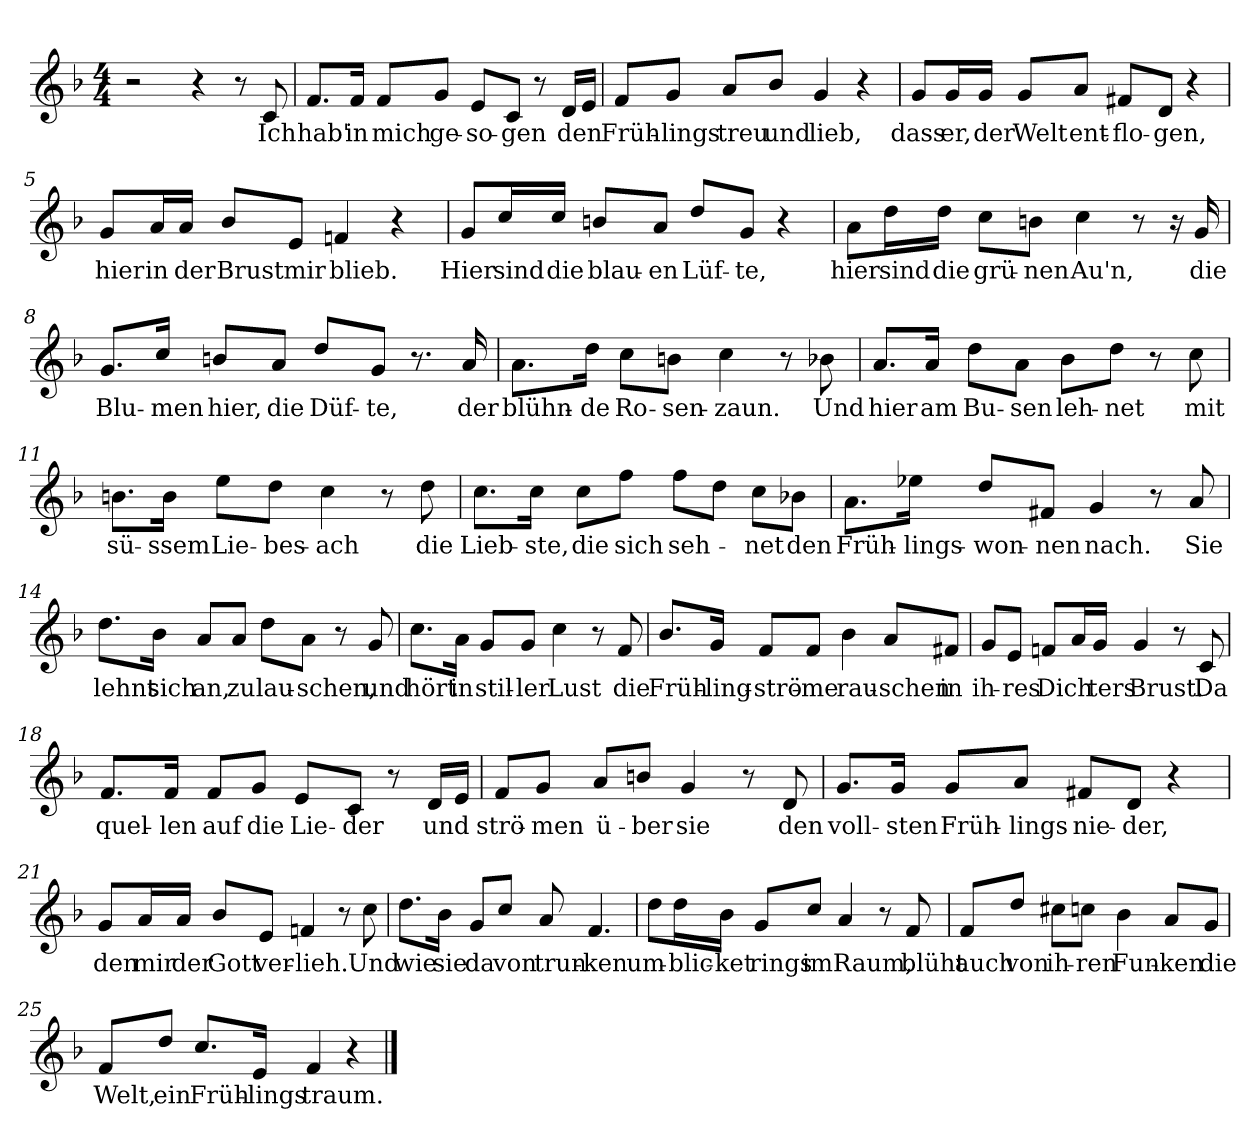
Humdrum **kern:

**kern	**text
*part1	*part1
*staff1	*staff1
*clefG2	*
*k[b-]	*
*M4/4	*
=1	=1
2r	.
4r	.
8r	.
!	!LO:LY:b
8c/	Ich
=2	=2
!	!LO:LY:b
8.f/L	hab'
!	!LO:LY:b
16f/Jk	in
!	!LO:LY:b
8f/L	mich
!	!LO:LY:b
8g/J	ge-
!	!LO:LY:b
8e/L	-so-
!	!LO:LY:b
8c/J	-gen
8r	.
!	!LO:LY:b
16d/LL	den
16e/JJ	.
=3	=3
!	!LO:LY:b
8f/L	Früh-
!	!LO:LY:b
8g/J	-lings
!	!LO:LY:b
8a/L	treu
!	!LO:LY:b
8b-/J	und
!	!LO:LY:b
4g/	lieb,
4r	.
=4	=4
!	!LO:LY:b
8g/L	dass
!	!LO:LY:b
16g/L	er,
!	!LO:LY:b
16g/JJ	der
!	!LO:LY:b
8g/L	Welt
!	!LO:LY:b
8a/J	ent-
!	!LO:LY:b
8f#X/L	-flo-
!	!LO:LY:b
8d/J	-gen,
4r	.
!!LO:LB:g=z
=5	=5
!	!LO:LY:b
8g/L	hier
!	!LO:LY:b
16a/L	in
!	!LO:LY:b
16a/JJ	der
!	!LO:LY:b
8b-/L	Brust
!	!LO:LY:b
8e/J	mir
!	!LO:LY:b
4fn/	blieb.
4r	.
=6	=6
!	!LO:LY:b
8g/L	Hier
!	!LO:LY:b
16cc/L	sind
!	!LO:LY:b
16cc/JJ	die
!	!LO:LY:b
8bn/L	blau-
!	!LO:LY:b
8a/J	-en
!	!LO:LY:b
8dd/L	Lüf-
!	!LO:LY:b
8g/J	-te,
4r	.
=7	=7
!	!LO:LY:b
8a\L	hier
!	!LO:LY:b
16dd\L	sind
!	!LO:LY:b
16dd\JJ	die
!	!LO:LY:b
8cc\L	grü-
!	!LO:LY:b
8bn\J	-nen
!	!LO:LY:b
4cc\	Au'n,
8r	.
16r	.
!	!LO:LY:b
16g/	die
=8	=8
!	!LO:LY:b
8.g/L	Blu-
!	!LO:LY:b
16cc/Jk	-men
!	!LO:LY:b
8bn/L	hier,
!	!LO:LY:b
8a/J	die
!	!LO:LY:b
8dd/L	Düf-
!	!LO:LY:b
8g/J	-te,
8.r	.
!	!LO:LY:b
16a/	der
!!LO:LB:g=z
=9	=9
!	!LO:LY:b
8.a\L	blühn-
!	!LO:LY:b
16dd\Jk	-de
!	!LO:LY:b
8cc\L	Ro-
!	!LO:LY:b
8bn\J	-sen-
!	!LO:LY:b
4cc\	-zaun.
8r	.
!	!LO:LY:b
8b-X\	Und
=10	=10
!	!LO:LY:b
8.a/L	hier
!	!LO:LY:b
16a/Jk	am
!	!LO:LY:b
8dd\L	Bu-
!	!LO:LY:b
8a\J	-sen
!	!LO:LY:b
8b-\L	leh-
!	!LO:LY:b
8dd\J	-net
8r	.
!	!LO:LY:b
8cc\	mit
=11	=11
!	!LO:LY:b
8.bn\L	sü-
!	!LO:LY:b
16b\Jk	-ssem
!	!LO:LY:b
8ee\L	Lie-
!	!LO:LY:b
8dd\J	-bes-
!	!LO:LY:b
4cc\	-ach
8r	.
!	!LO:LY:b
8dd\	die
=12	=12
!	!LO:LY:b
8.cc\L	Lieb-
!	!LO:LY:b
16cc\Jk	-ste,
!	!LO:LY:b
8cc\L	die
!	!LO:LY:b
8ff\J	sich
!	!LO:LY:b
8ff\L	seh-
8dd\J	.
!	!LO:LY:b
8cc\L	-net
!	!LO:LY:b
8b-X\J	den
!!LO:LB:g=z
=13	=13
!	!LO:LY:b
8.a\L	Früh-
!	!LO:LY:b
16ee-X\Jk	-lings-
!	!LO:LY:b
8dd/L	-won-
!	!LO:LY:b
8f#X/J	-nen
!	!LO:LY:b
4g/	nach.
8r	.
!	!LO:LY:b
8a/	Sie
=14	=14
!	!LO:LY:b
8.dd\L	lehnt
!	!LO:LY:b
16b-\Jk	sich
!	!LO:LY:b
8a/L	an,
!	!LO:LY:b
8a/J	zu
!	!LO:LY:b
8dd\L	lau-
!	!LO:LY:b
8a\J	-schen,
8r	.
!	!LO:LY:b
8g/	und
=15	=15
!	!LO:LY:b
8.cc\L	hört
!	!LO:LY:b
16a\Jk	in
!	!LO:LY:b
8g/L	stil-
!	!LO:LY:b
8g/J	-ler
!	!LO:LY:b
4cc\	Lust
8r	.
!	!LO:LY:b
8f/	die
=16	=16
!	!LO:LY:b
8.b-/L	Früh-
!	!LO:LY:b
16g/Jk	-ling-
!	!LO:LY:b
8f/L	-strö-
!	!LO:LY:b
8f/J	-me
!	!LO:LY:b
4b-\	rau-
!	!LO:LY:b
8a/L	-schen
!	!LO:LY:b
8f#X/J	in
!!LO:LB:g=z
=17	=17
!	!LO:LY:b
8g/L	ih-
!	!LO:LY:b
8e/J	-res
!	!LO:LY:b
8fn/L	Dich
16a/L	.
!	!LO:LY:b
16g/JJ	-ters
!	!LO:LY:b
4g/	Brust.
8r	.
!	!LO:LY:b
8c/	Da
=18	=18
!	!LO:LY:b
8.f/L	quel-
!	!LO:LY:b
16f/Jk	-len
!	!LO:LY:b
8f/L	auf
!	!LO:LY:b
8g/J	die
!	!LO:LY:b
8e/L	Lie-
!	!LO:LY:b
8c/J	-der
8r	.
!	!LO:LY:b
16d/LL	und
16e/JJ	.
=19	=19
!	!LO:LY:b
8f/L	strö-
!	!LO:LY:b
8g/J	-men
!	!LO:LY:b
8a/L	ü-
!	!LO:LY:b
8bn/J	-ber
!	!LO:LY:b
4g/	sie
8r	.
!	!LO:LY:b
8d/	den
=20	=20
!	!LO:LY:b
8.g/L	voll-
!	!LO:LY:b
16g/Jk	-sten
!	!LO:LY:b
8g/L	Früh-
!	!LO:LY:b
8a/J	-lings
!	!LO:LY:b
8f#X/L	nie-
!	!LO:LY:b
8d/J	-der,
4r	.
!!LO:LB:g=z
=21	=21
!	!LO:LY:b
8g/L	den
!	!LO:LY:b
16a/L	mir
!	!LO:LY:b
16a/JJ	der
!	!LO:LY:b
8b-/L	Gott
!	!LO:LY:b
8e/J	ver-
!	!LO:LY:b
4fn/	-lieh.
8r	.
!	!LO:LY:b
8cc\	Und
=22	=22
!	!LO:LY:b
8.dd\L	wie
!	!LO:LY:b
16b-\Jk	sie
!	!LO:LY:b
8g/L	da
!	!LO:LY:b
8cc/J	von
!	!LO:LY:b
8a/	trun-
!	!LO:LY:b
4.f/	-ken
=23	=23
!	!LO:LY:b
8dd\L	um-
!	!LO:LY:b
16dd\L	blic-
!	!LO:LY:b
16b-\JJ	-ket
!	!LO:LY:b
8g/L	rings
!	!LO:LY:b
8cc/J	im
!	!LO:LY:b
4a/	Raum,
8r	.
!	!LO:LY:b
8f/	blüht
=24	=24
!	!LO:LY:b
8f/L	auch
!	!LO:LY:b
8dd/J	von
!	!LO:LY:b
8cc#X\L	ih-
!	!LO:LY:b
8ccn\J	-ren
!	!LO:LY:b
4b-\	Fun-
!	!LO:LY:b
8a/L	-ken
!	!LO:LY:b
8g/J	die
!!LO:LB:g=z
=25	=25
!	!LO:LY:b
8f/L	Welt,
!	!LO:LY:b
8dd/J	ein
!	!LO:LY:b
8.cc/L	Früh-
!	!LO:LY:b
16e/Jk	-lings
!	!LO:LY:b
4f/	traum.
4r	.
==	==
*-	*-
